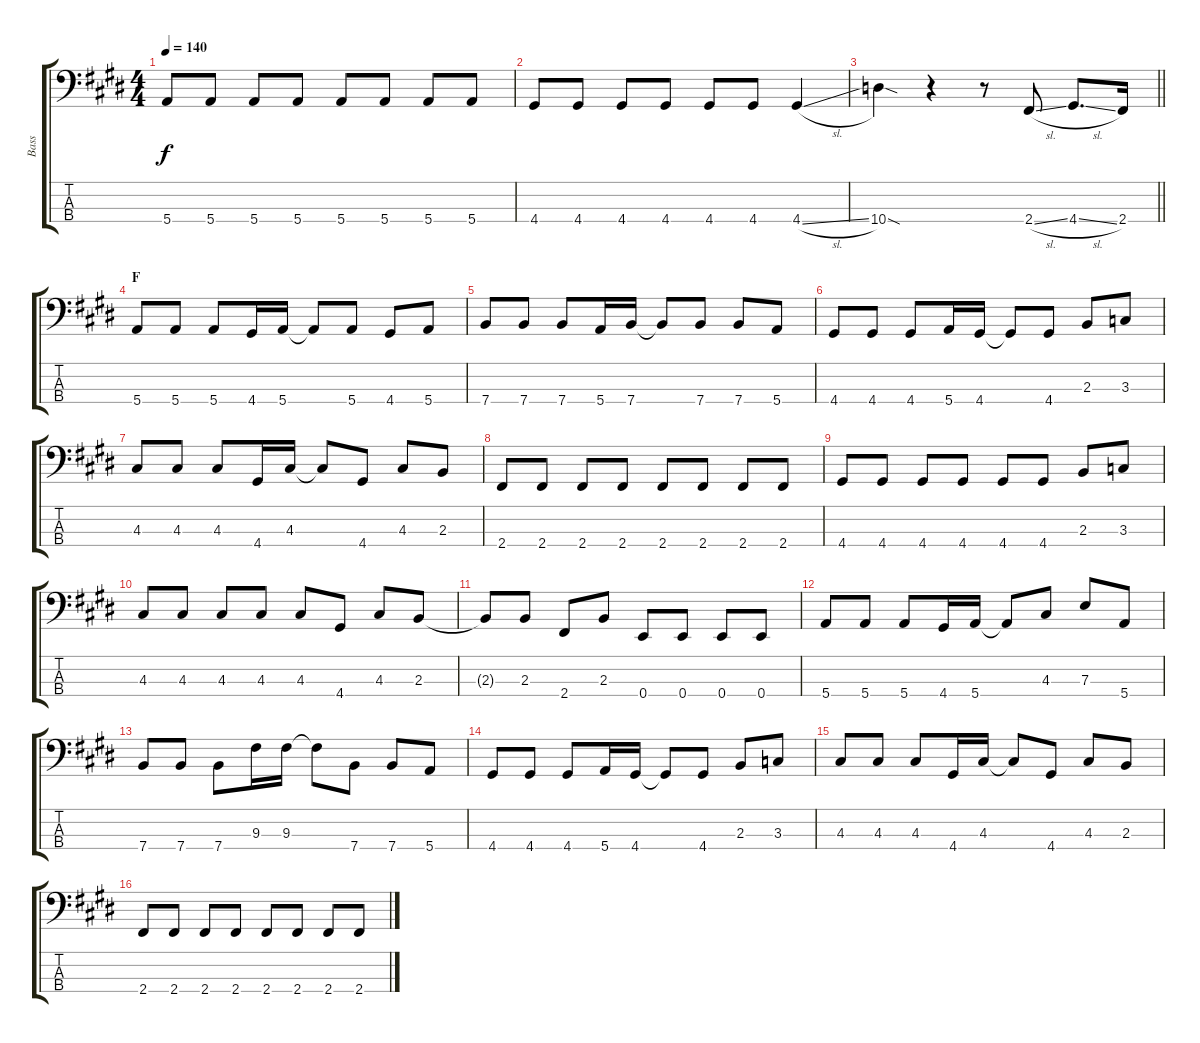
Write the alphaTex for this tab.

\track ("Bass" "Bass") {instrument electricbassfinger}
\staff {score tabs}
\tuning (G2 D2 A1 E1) {hide}
\ts (4 4)
\tempo 140
\clef f4
\ks c#minor
5.4.8{dy f} 5.4.8 5.4.8 5.4.8 5.4.8 5.4.8 5.4.8 5.4.8 |
4.4.8 4.4.8 4.4.8 4.4.8 4.4.8 4.4.8 4.4{sl}.4 |
\barLineRight lightlight
10.4{sod}.4 r.4 r.8 2.4{sl}.8 4.4{sl}.8{d} 2.4.16 |
\section ("" "F")
5.4.8 5.4.8 5.4.8 4.4.16 5.4.16 5.4{t}.8 5.4.8 4.4.8 5.4.8 |
7.4.8 7.4.8 7.4.8 5.4.16 7.4.16 7.4{t}.8 7.4.8 7.4.8 5.4.8 |
4.4.8 4.4.8 4.4.8 5.4.16 4.4.16 4.4{t}.8 4.4.8 2.3.8 3.3.8 |
4.3.8 4.3.8 4.3.8 4.4.16 4.3.16 4.3{t}.8 4.4.8 4.3.8 2.3.8 |
2.4.8 2.4.8 2.4.8 2.4.8 2.4.8 2.4.8 2.4.8 2.4.8 |
4.4.8 4.4.8 4.4.8 4.4.8 4.4.8 4.4.8 2.3.8 3.3.8 |
4.3.8 4.3.8 4.3.8 4.3.8 4.3.8 4.4.8 4.3.8 2.3.8 |
2.3{t}.8 2.3.8 2.4.8 2.3.8 0.4.8 0.4.8 0.4.8 0.4.8 |
5.4.8 5.4.8 5.4.8 4.4.16 5.4.16 5.4{t}.8 4.3.8 7.3.8 5.4.8 |
7.4.8 7.4.8 7.4.8 9.3.16 9.3.16 9.3{t}.8 7.4.8 7.4.8 5.4.8 |
4.4.8 4.4.8 4.4.8 5.4.16 4.4.16 4.4{t}.8 4.4.8 2.3.8 3.3.8 |
4.3.8 4.3.8 4.3.8 4.4.16 4.3.16 4.3{t}.8 4.4.8 4.3.8 2.3.8 |
2.4.8 2.4.8 2.4.8 2.4.8 2.4.8 2.4.8 2.4.8 2.4.8
